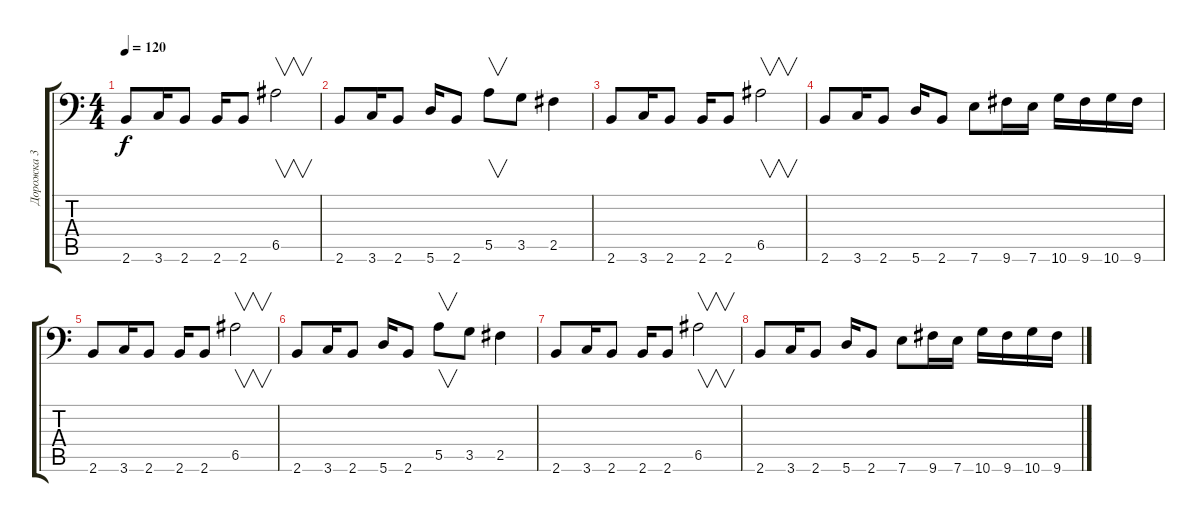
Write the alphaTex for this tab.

\track ("Дорожка 3" "Дорожка 3") {instrument electricbasspick}
\staff {score tabs}
\tuning (B3 Gb3 D3 A2 E2 A1) {hide}
\ts (4 4)
\tempo 120
\clef f4
\ks c
2.6.8{dy f} 3.6.16 2.6.8 2.6.16 2.6.8 6.5.2{v} |
2.6.8 3.6.16 2.6.8 5.6.16 2.6.8 5.5.8{v} 3.5.8 2.5.4 |
2.6.8 3.6.16 2.6.8 2.6.16 2.6.8 6.5.2{v} |
2.6.8 3.6.16 2.6.8 5.6.16 2.6.8 7.6.8 9.6.16 7.6.16 10.6.16 9.6.16 10.6.16 9.6.16 |
2.6.8 3.6.16 2.6.8 2.6.16 2.6.8 6.5.2{v} |
2.6.8 3.6.16 2.6.8 5.6.16 2.6.8 5.5.8{v} 3.5.8 2.5.4 |
2.6.8 3.6.16 2.6.8 2.6.16 2.6.8 6.5.2{v} |
2.6.8 3.6.16 2.6.8 5.6.16 2.6.8 7.6.8 9.6.16 7.6.16 10.6.16 9.6.16 10.6.16 9.6.16
